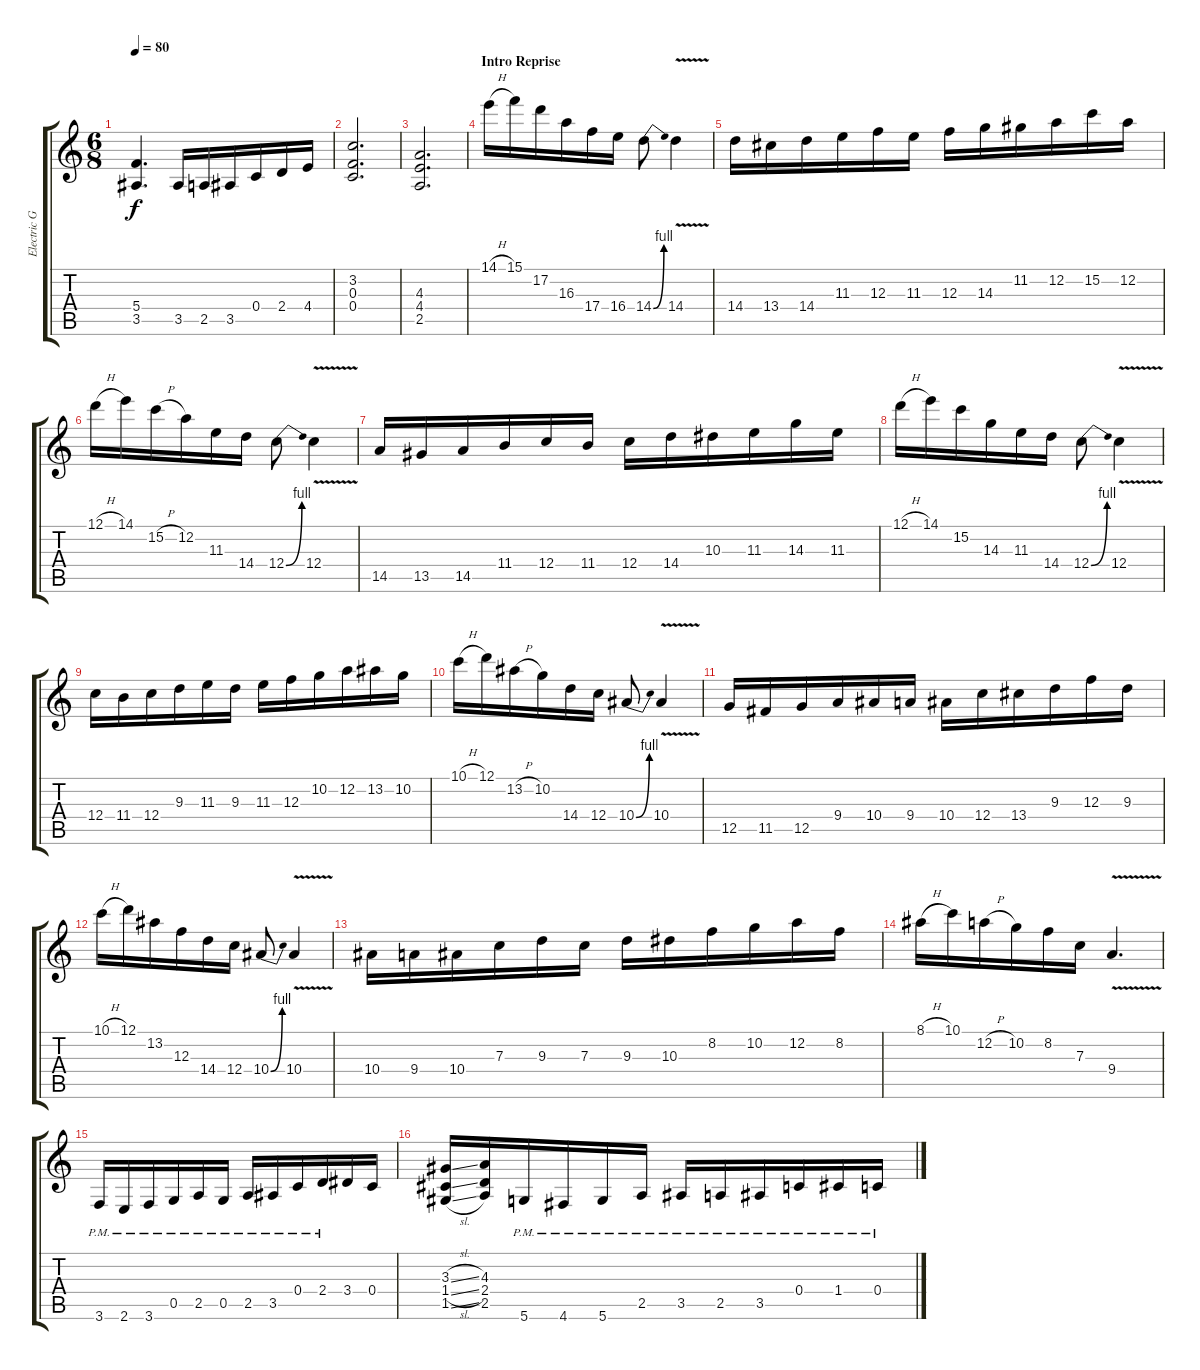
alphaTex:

\track ("Electric Guitar 1" "Electric G") {instrument distortionguitar}
\staff {score tabs}
\tuning (D4 A3 F3 C3 G2 D2) {hide}
\ts (6 8)
\tempo 80
\clef g2
\ks c
(5.4{t} 3.5{t}).4{d dy f} 3.5.16 2.5.16 3.5.16 0.4.16 2.4.16 4.4.16 |
(3.2 0.3 0.4).2{d} |
(4.3 4.4 2.5).2{d} |
\section ("" "Intro Reprise")
14.1{h}.16 15.1.16 17.2.16 16.3.16 17.4.16 16.4.16 14.4{be (bend 0 0 60 4)}.8 14.4{v}.4 |
14.4.16 13.4.16 14.4.16 11.3.16 12.3.16 11.3.16 12.3.16 14.3.16 11.2.16 12.2.16 15.2.16 12.2.16 |
12.1{h}.16 14.1.16 15.2{h}.16 12.2.16 11.3.16 14.4.16 12.4{be (bend 0 0 60 4)}.8 12.4{v}.4 |
14.5.16 13.5.16 14.5.16 11.4.16 12.4.16 11.4.16 12.4.16 14.4.16 10.3.16 11.3.16 14.3.16 11.3.16 |
12.1{h}.16 14.1.16 15.2.16 14.3.16 11.3.16 14.4.16 12.4{be (bend 0 0 60 4)}.8 12.4{v}.4 |
12.4.16 11.4.16 12.4.16 9.3.16 11.3.16 9.3.16 11.3.16 12.3.16 10.2.16 12.2.16 13.2.16 10.2.16 |
10.1{h}.16 12.1.16 13.2{h}.16 10.2.16 14.4.16 12.4.16 10.4{be (bend 0 0 60 4)}.8 10.4{v}.4 |
12.5.16 11.5.16 12.5.16 9.4.16 10.4.16 9.4.16 10.4.16 12.4.16 13.4.16 9.3.16 12.3.16 9.3.16 |
10.1{h}.16 12.1.16 13.2.16 12.3.16 14.4.16 12.4.16 10.4{be (bend 0 0 60 4)}.8 10.4{v}.4 |
10.4.16 9.4.16 10.4.16 7.3.16 9.3.16 7.3.16 9.3.16 10.3.16 8.2.16 10.2.16 12.2.16 8.2.16 |
8.1{h}.16 10.1.16 12.2{h}.16 10.2.16 8.2.16 7.3.16 9.4{v}.4{d} |
3.6{pm}.16 2.6{pm}.16 3.6{pm}.16 0.5{pm}.16 2.5{pm}.16 0.5{pm}.16 2.5{pm}.16 3.5{pm}.16 0.4{pm}.16 2.4{pm}.16 3.4.16 0.4.16 |
(3.3{sl} 1.4{sl} 1.5{sl}).16 (4.3 2.4 2.5).16 5.6{pm}.16 4.6{pm}.16 5.6{pm}.16 2.5{pm}.16 3.5{pm}.16 2.5{pm}.16 3.5{pm}.16 0.4{pm}.16 1.4{pm}.16 0.4{pm}.16
